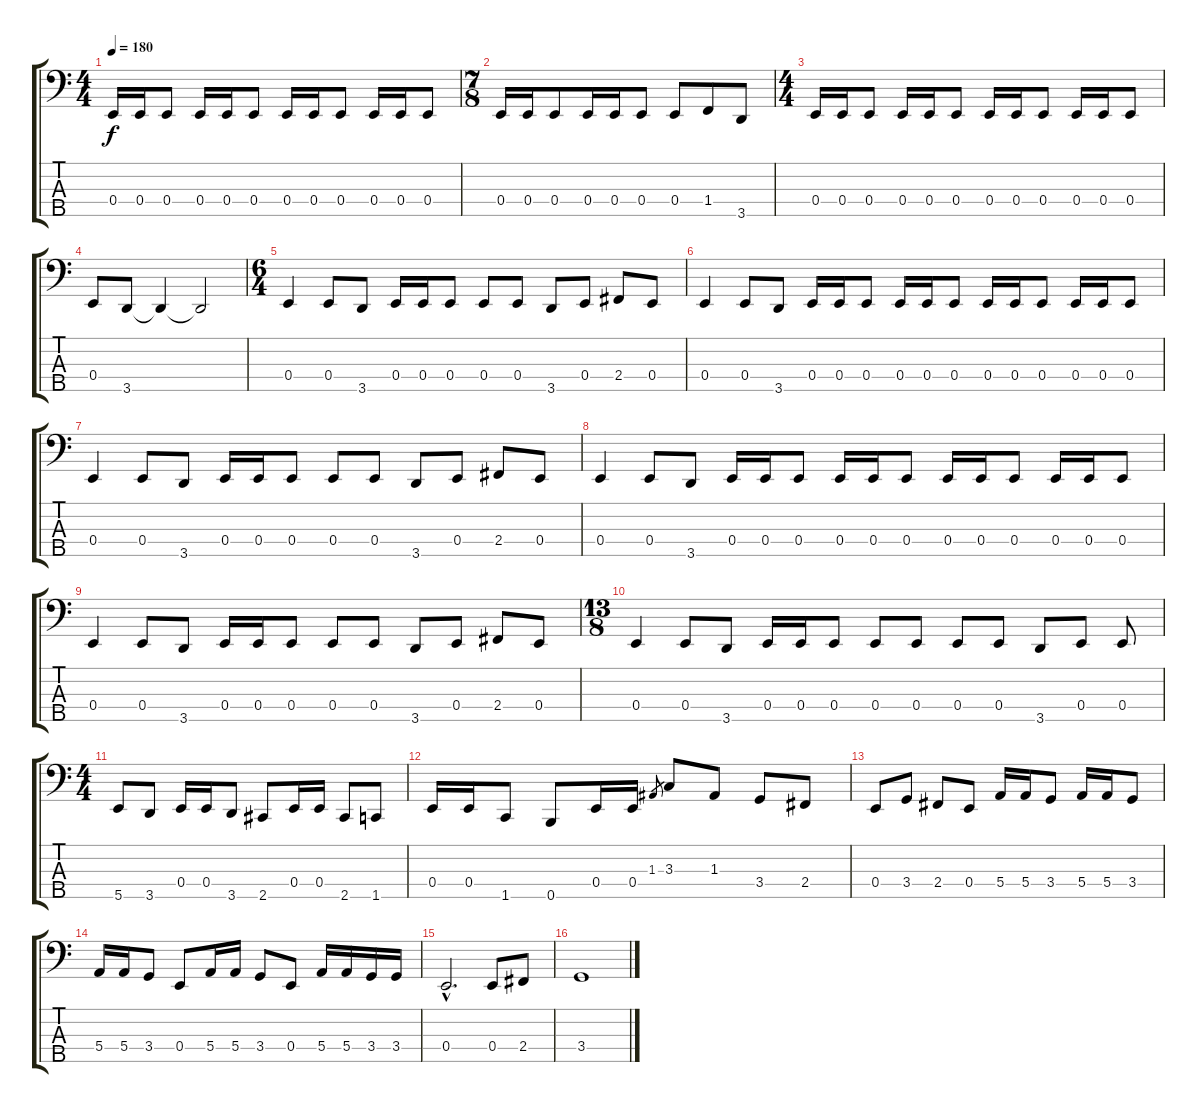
\track "" {instrument electricbassfinger}
\staff {score tabs}
\tuning (G2 D2 A1 E1 B0) {hide}
\ts (4 4)
\tempo 180
\clef f4
\ks c
0.4.16{dy f} 0.4.16 0.4.8 0.4.16 0.4.16 0.4.8 0.4.16 0.4.16 0.4.8 0.4.16 0.4.16 0.4.8 |
\ts (7 8)
0.4.16 0.4.16 0.4.8 0.4.16 0.4.16 0.4.8 0.4.8 1.4.8 3.5.8 |
\ts (4 4)
0.4.16 0.4.16 0.4.8 0.4.16 0.4.16 0.4.8 0.4.16 0.4.16 0.4.8 0.4.16 0.4.16 0.4.8 |
0.4.8 3.5.8 3.5{t}.4 3.5{t}.2 |
\ts (6 4)
0.4.4 0.4.8 3.5.8 0.4.16 0.4.16 0.4.8 0.4.8 0.4.8 3.5.8 0.4.8 2.4.8 0.4.8 |
0.4.4 0.4.8 3.5.8 0.4.16 0.4.16 0.4.8 0.4.16 0.4.16 0.4.8 0.4.16 0.4.16 0.4.8 0.4.16 0.4.16 0.4.8 |
0.4.4 0.4.8 3.5.8 0.4.16 0.4.16 0.4.8 0.4.8 0.4.8 3.5.8 0.4.8 2.4.8 0.4.8 |
0.4.4 0.4.8 3.5.8 0.4.16 0.4.16 0.4.8 0.4.16 0.4.16 0.4.8 0.4.16 0.4.16 0.4.8 0.4.16 0.4.16 0.4.8 |
0.4.4 0.4.8 3.5.8 0.4.16 0.4.16 0.4.8 0.4.8 0.4.8 3.5.8 0.4.8 2.4.8 0.4.8 |
\ts (13 8)
0.4.4 0.4.8 3.5.8 0.4.16 0.4.16 0.4.8 0.4.8 0.4.8 0.4.8 0.4.8 3.5.8 0.4.8 0.4.8 |
\ts (4 4)
5.5.8 3.5.8 0.4.16 0.4.16 3.5.8 2.5.8 0.4.16 0.4.16 2.5.8 1.5.8 |
0.4.16 0.4.16 1.5.8 0.5.8 0.4.16 0.4.16 1.3.8{gr} 3.3.8 1.3.8 3.4.8 2.4.8 |
0.4.8 3.4.8 2.4.8 0.4.8 5.4.16 5.4.16 3.4.8 5.4.16 5.4.16 3.4.8 |
5.4.16 5.4.16 3.4.8 0.4.8 5.4.16 5.4.16 3.4.8 0.4.8 5.4.16 5.4.16 3.4.16 3.4.16 |
0.4{hac}.2{d} 0.4.8 2.4.8 |
3.4.1
